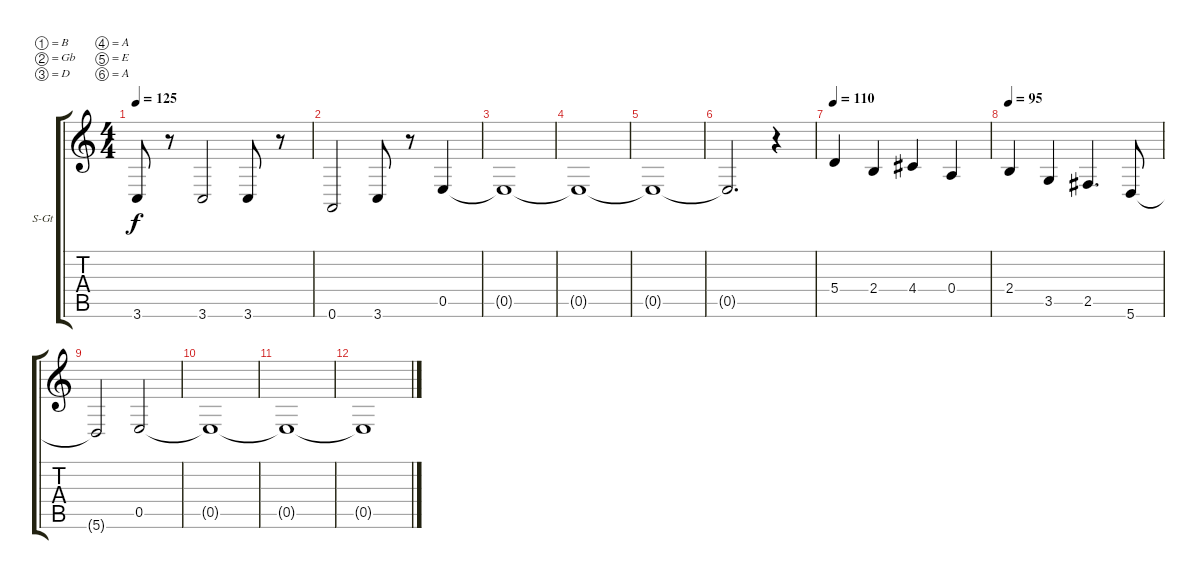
\defaultSystemsLayout 4
\bracketExtendMode groupsimilarinstruments
\firstSystemTrackNameOrientation horizontal
\otherSystemsTrackNameOrientation horizontal
\track ("Rhythm string 01" "S-Gt") {instrument acousticguitarsteel}
\staff {score tabs}
\tuning (B3 Gb3 D3 A2 E2 A1)
\ts (4 4)
\tempo 125
\clef g2
\ks c
3.6.8{dy f} r.8 3.6.2 3.6.8 r.8 |
0.6.2 3.6.8 r.8 0.5.4 |
0.5{t}.1 |
0.5{t}.1 |
0.5{t}.1 |
0.5{t}.2{d} r.4 |
\tempo 110
5.4.4 2.4.4 4.4.4 0.4.4 |
\tempo 95
2.4.4 3.5.4 2.5.4{d} 5.6.8 |
5.6{t}.2 0.5.2 |
0.5{t}.1 |
0.5{t}.1 |
0.5{t}.1
